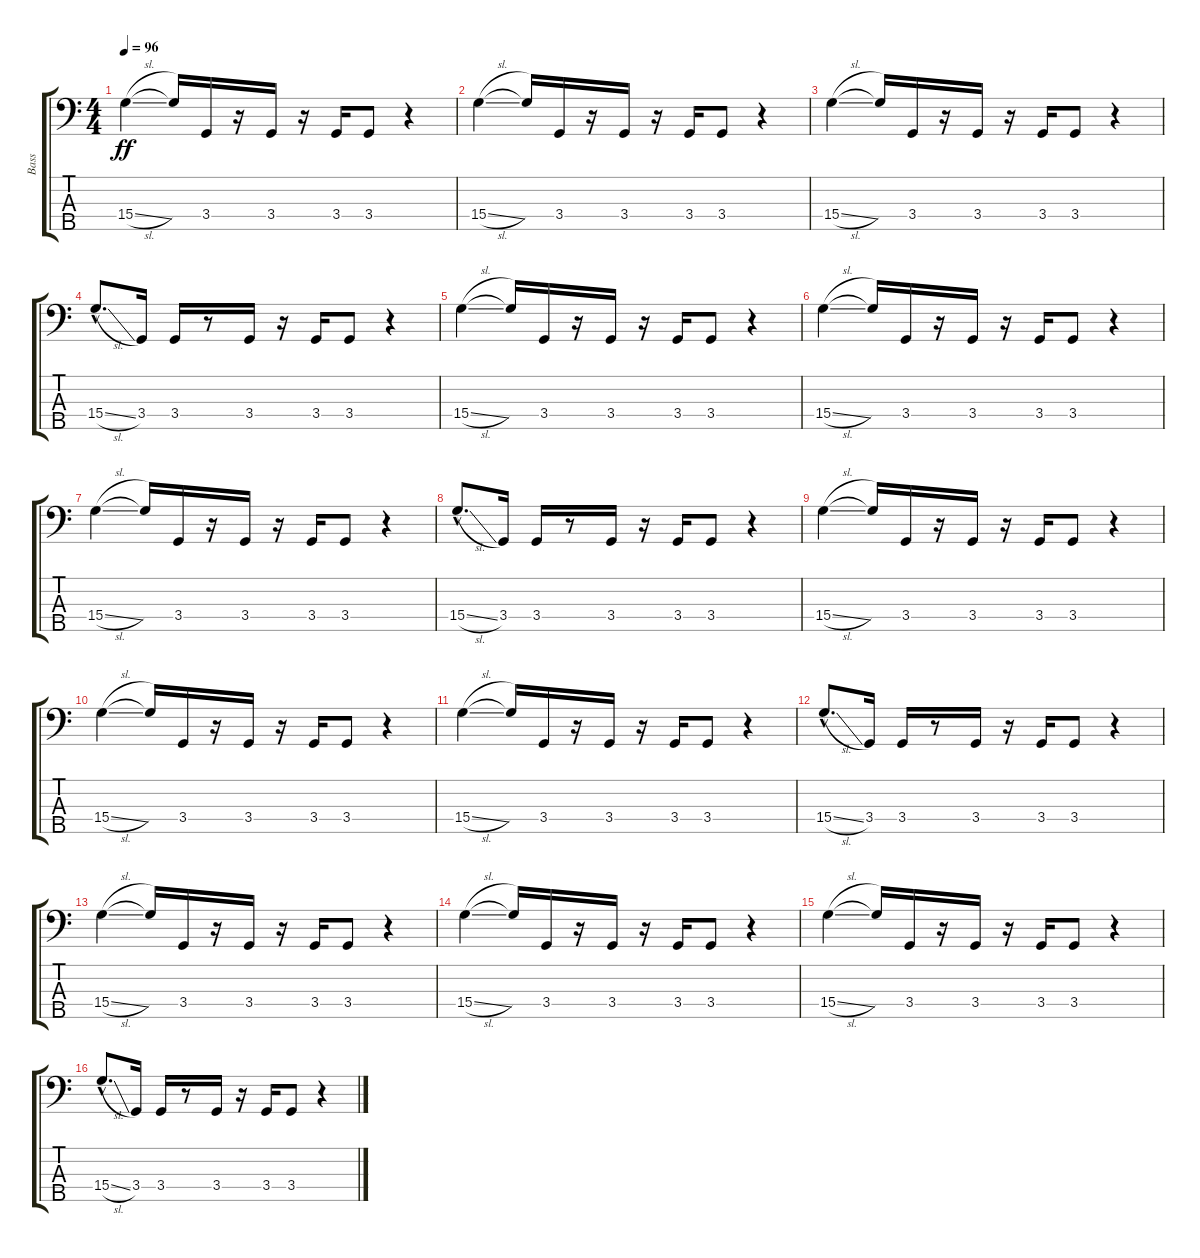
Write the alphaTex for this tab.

\track ("Bass" "Bass") {instrument electricbassfinger}
\staff {score tabs}
\tuning (G2 D2 A1 E1 B0) {hide}
\ts (4 4)
\tempo 96
\clef f4
\ks c
15.4{sl}.4{dy ff instrument electricbassfinger} 15.4{t}.16 3.4.16 r.16 3.4.16 r.16 3.4.16 3.4.8 r.4 |
15.4{sl}.4 15.4{t}.16 3.4.16 r.16 3.4.16 r.16 3.4.16 3.4.8 r.4 |
15.4{sl}.4 15.4{t}.16 3.4.16 r.16 3.4.16 r.16 3.4.16 3.4.8 r.4 |
15.4{sl hac}.8{d} 3.4.16 3.4.16 r.8 3.4.16 r.16 3.4.16 3.4.8 r.4 |
15.4{sl}.4 15.4{t}.16 3.4.16 r.16 3.4.16 r.16 3.4.16 3.4.8 r.4 |
15.4{sl}.4 15.4{t}.16 3.4.16 r.16 3.4.16 r.16 3.4.16 3.4.8 r.4 |
15.4{sl}.4 15.4{t}.16 3.4.16 r.16 3.4.16 r.16 3.4.16 3.4.8 r.4 |
15.4{sl hac}.8{d} 3.4.16 3.4.16 r.8 3.4.16 r.16 3.4.16 3.4.8 r.4 |
15.4{sl}.4 15.4{t}.16 3.4.16 r.16 3.4.16 r.16 3.4.16 3.4.8 r.4 |
15.4{sl}.4 15.4{t}.16 3.4.16 r.16 3.4.16 r.16 3.4.16 3.4.8 r.4 |
15.4{sl}.4 15.4{t}.16 3.4.16 r.16 3.4.16 r.16 3.4.16 3.4.8 r.4 |
15.4{sl hac}.8{d} 3.4.16 3.4.16 r.8 3.4.16 r.16 3.4.16 3.4.8 r.4 |
15.4{sl}.4 15.4{t}.16 3.4.16 r.16 3.4.16 r.16 3.4.16 3.4.8 r.4 |
15.4{sl}.4 15.4{t}.16 3.4.16 r.16 3.4.16 r.16 3.4.16 3.4.8 r.4 |
15.4{sl}.4 15.4{t}.16 3.4.16 r.16 3.4.16 r.16 3.4.16 3.4.8 r.4 |
15.4{sl hac}.8{d} 3.4.16 3.4.16 r.8 3.4.16 r.16 3.4.16 3.4.8 r.4
